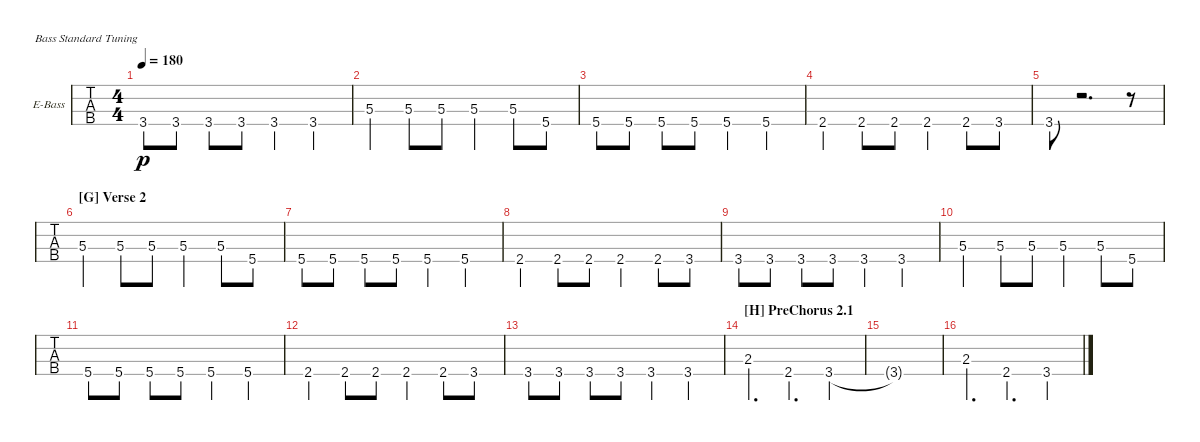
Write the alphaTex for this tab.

\defaultSystemsLayout 4
\bracketExtendMode groupsimilarinstruments
\firstSystemTrackNameOrientation horizontal
\otherSystemsTrackNameOrientation horizontal
\track ("Electric Bass" "E-Bass") {instrument electricbassfinger}
\staff {tabs}
\tuning (G2 D2 A1 E1)
\ts (4 4)
\tempo 180
\clef f4
\ks c
3.4.8{dy p} 3.4.8 3.4.8 3.4.8 3.4.4 3.4.4 |
5.3.4 5.3.8 5.3.8 5.3.4 5.3.8 5.4.8 |
5.4.8 5.4.8 5.4.8 5.4.8 5.4.4 5.4.4 |
2.4.4 2.4.8 2.4.8 2.4.4 2.4.8 3.4.8 |
3.4.8 r.2{d} r.8 |
\section ("G" "Verse 2")
5.3.4 5.3.8 5.3.8 5.3.4 5.3.8 5.4.8 |
5.4.8 5.4.8 5.4.8 5.4.8 5.4.4 5.4.4 |
2.4.4 2.4.8 2.4.8 2.4.4 2.4.8 3.4.8 |
3.4.8 3.4.8 3.4.8 3.4.8 3.4.4 3.4.4 |
5.3.4 5.3.8 5.3.8 5.3.4 5.3.8 5.4.8 |
5.4.8 5.4.8 5.4.8 5.4.8 5.4.4 5.4.4 |
2.4.4 2.4.8 2.4.8 2.4.4 2.4.8 3.4.8 |
3.4.8 3.4.8 3.4.8 3.4.8 3.4.4 3.4.4 |
\section ("H" "PreChorus 2.1")
2.3.4{d} 2.4.4{d} 3.4.4 |
3.4{t}.1 |
2.3.4{d} 2.4.4{d} 3.4.4
